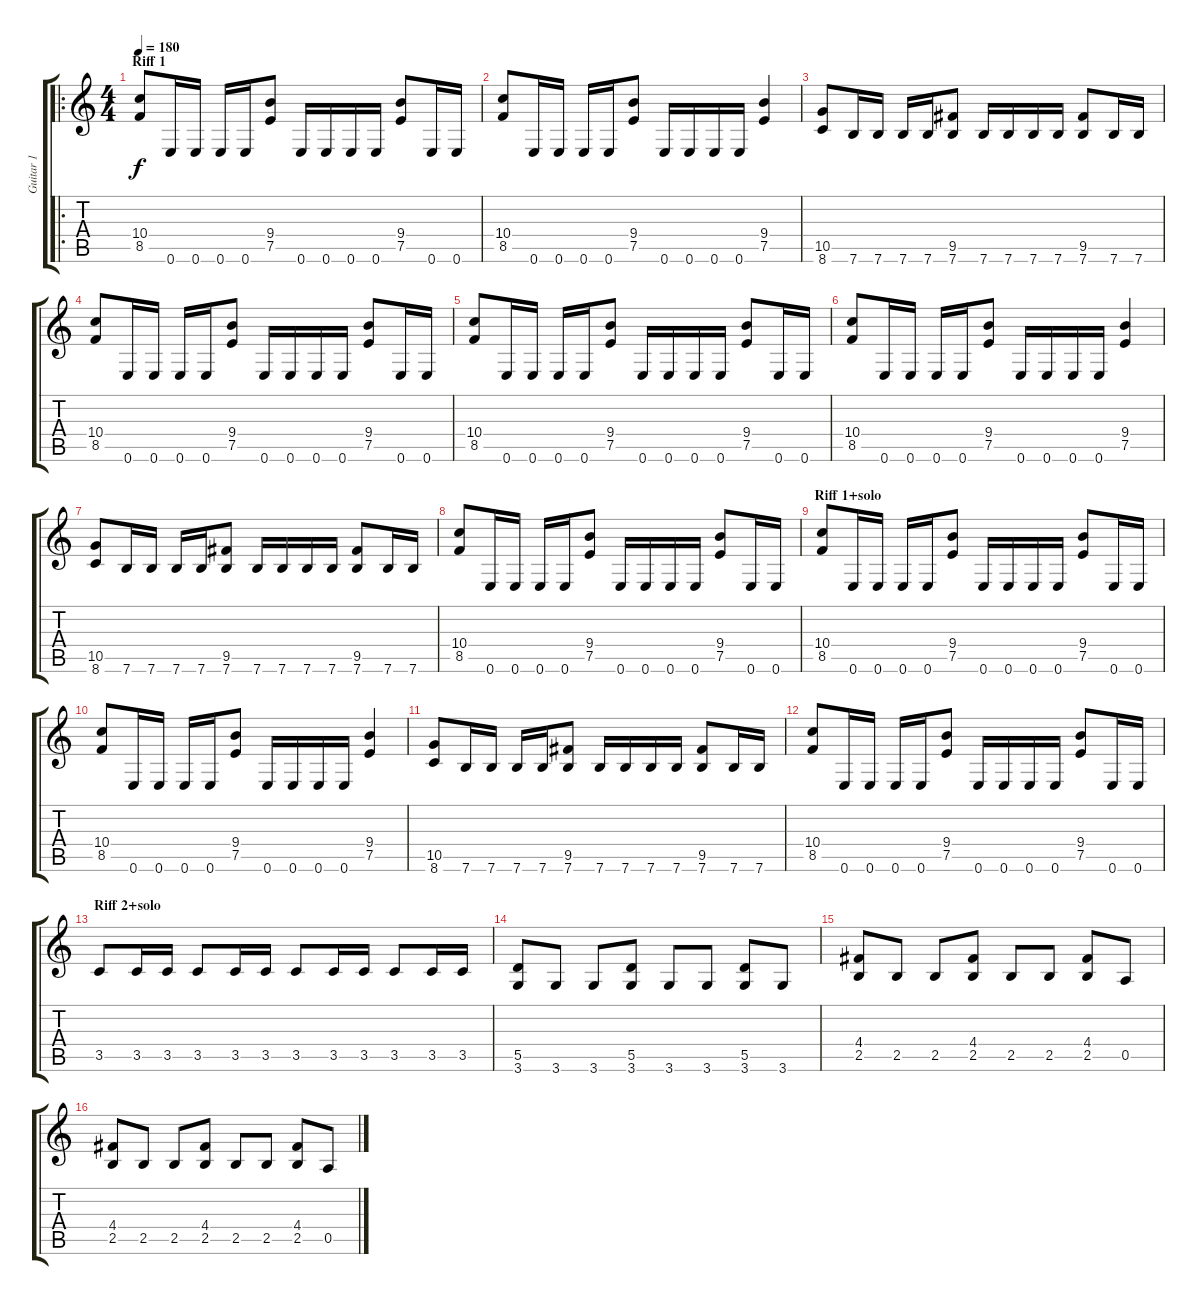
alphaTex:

\track ("Guitar 1" "Guitar 1") {instrument distortionguitar}
\staff {score tabs}
\tuning (E4 B3 G3 D3 A2 E2) {hide}
\ro
\ts (4 4)
\section ("" "Riff 1")
\tempo 180
\clef g2
\ks c
(10.4 8.5).8{dy f instrument distortionguitar} 0.6.16 0.6.16 0.6.16 0.6.16 (9.4 7.5).8 0.6.16 0.6.16 0.6.16 0.6.16 (9.4 7.5).8 0.6.16 0.6.16 |
(10.4 8.5).8 0.6.16 0.6.16 0.6.16 0.6.16 (9.4 7.5).8 0.6.16 0.6.16 0.6.16 0.6.16 (9.4 7.5).4 |
(10.5 8.6).8 7.6.16 7.6.16 7.6.16 7.6.16 (9.5 7.6).8 7.6.16 7.6.16 7.6.16 7.6.16 (9.5 7.6).8 7.6.16 7.6.16 |
(10.4 8.5).8 0.6.16 0.6.16 0.6.16 0.6.16 (9.4 7.5).8 0.6.16 0.6.16 0.6.16 0.6.16 (9.4 7.5).8 0.6.16 0.6.16 |
(10.4 8.5).8 0.6.16 0.6.16 0.6.16 0.6.16 (9.4 7.5).8 0.6.16 0.6.16 0.6.16 0.6.16 (9.4 7.5).8 0.6.16 0.6.16 |
(10.4 8.5).8 0.6.16 0.6.16 0.6.16 0.6.16 (9.4 7.5).8 0.6.16 0.6.16 0.6.16 0.6.16 (9.4 7.5).4 |
(10.5 8.6).8 7.6.16 7.6.16 7.6.16 7.6.16 (9.5 7.6).8 7.6.16 7.6.16 7.6.16 7.6.16 (9.5 7.6).8 7.6.16 7.6.16 |
(10.4 8.5).8 0.6.16 0.6.16 0.6.16 0.6.16 (9.4 7.5).8 0.6.16 0.6.16 0.6.16 0.6.16 (9.4 7.5).8 0.6.16 0.6.16 |
\section ("" "Riff 1+solo")
(10.4 8.5).8 0.6.16 0.6.16 0.6.16 0.6.16 (9.4 7.5).8 0.6.16 0.6.16 0.6.16 0.6.16 (9.4 7.5).8 0.6.16 0.6.16 |
(10.4 8.5).8 0.6.16 0.6.16 0.6.16 0.6.16 (9.4 7.5).8 0.6.16 0.6.16 0.6.16 0.6.16 (9.4 7.5).4 |
(10.5 8.6).8 7.6.16 7.6.16 7.6.16 7.6.16 (9.5 7.6).8 7.6.16 7.6.16 7.6.16 7.6.16 (9.5 7.6).8 7.6.16 7.6.16 |
(10.4 8.5).8 0.6.16 0.6.16 0.6.16 0.6.16 (9.4 7.5).8 0.6.16 0.6.16 0.6.16 0.6.16 (9.4 7.5).8 0.6.16 0.6.16 |
\section ("" "Riff 2+solo")
3.5.8 3.5.16 3.5.16 3.5.8 3.5.16 3.5.16 3.5.8 3.5.16 3.5.16 3.5.8 3.5.16 3.5.16 |
(5.5 3.6).8 3.6.8 3.6.8 (5.5 3.6).8 3.6.8 3.6.8 (5.5 3.6).8 3.6.8 |
(4.4 2.5).8 2.5.8 2.5.8 (4.4 2.5).8 2.5.8 2.5.8 (4.4 2.5).8 0.5.8 |
(4.4 2.5).8 2.5.8 2.5.8 (4.4 2.5).8 2.5.8 2.5.8 (4.4 2.5).8 0.5.8
